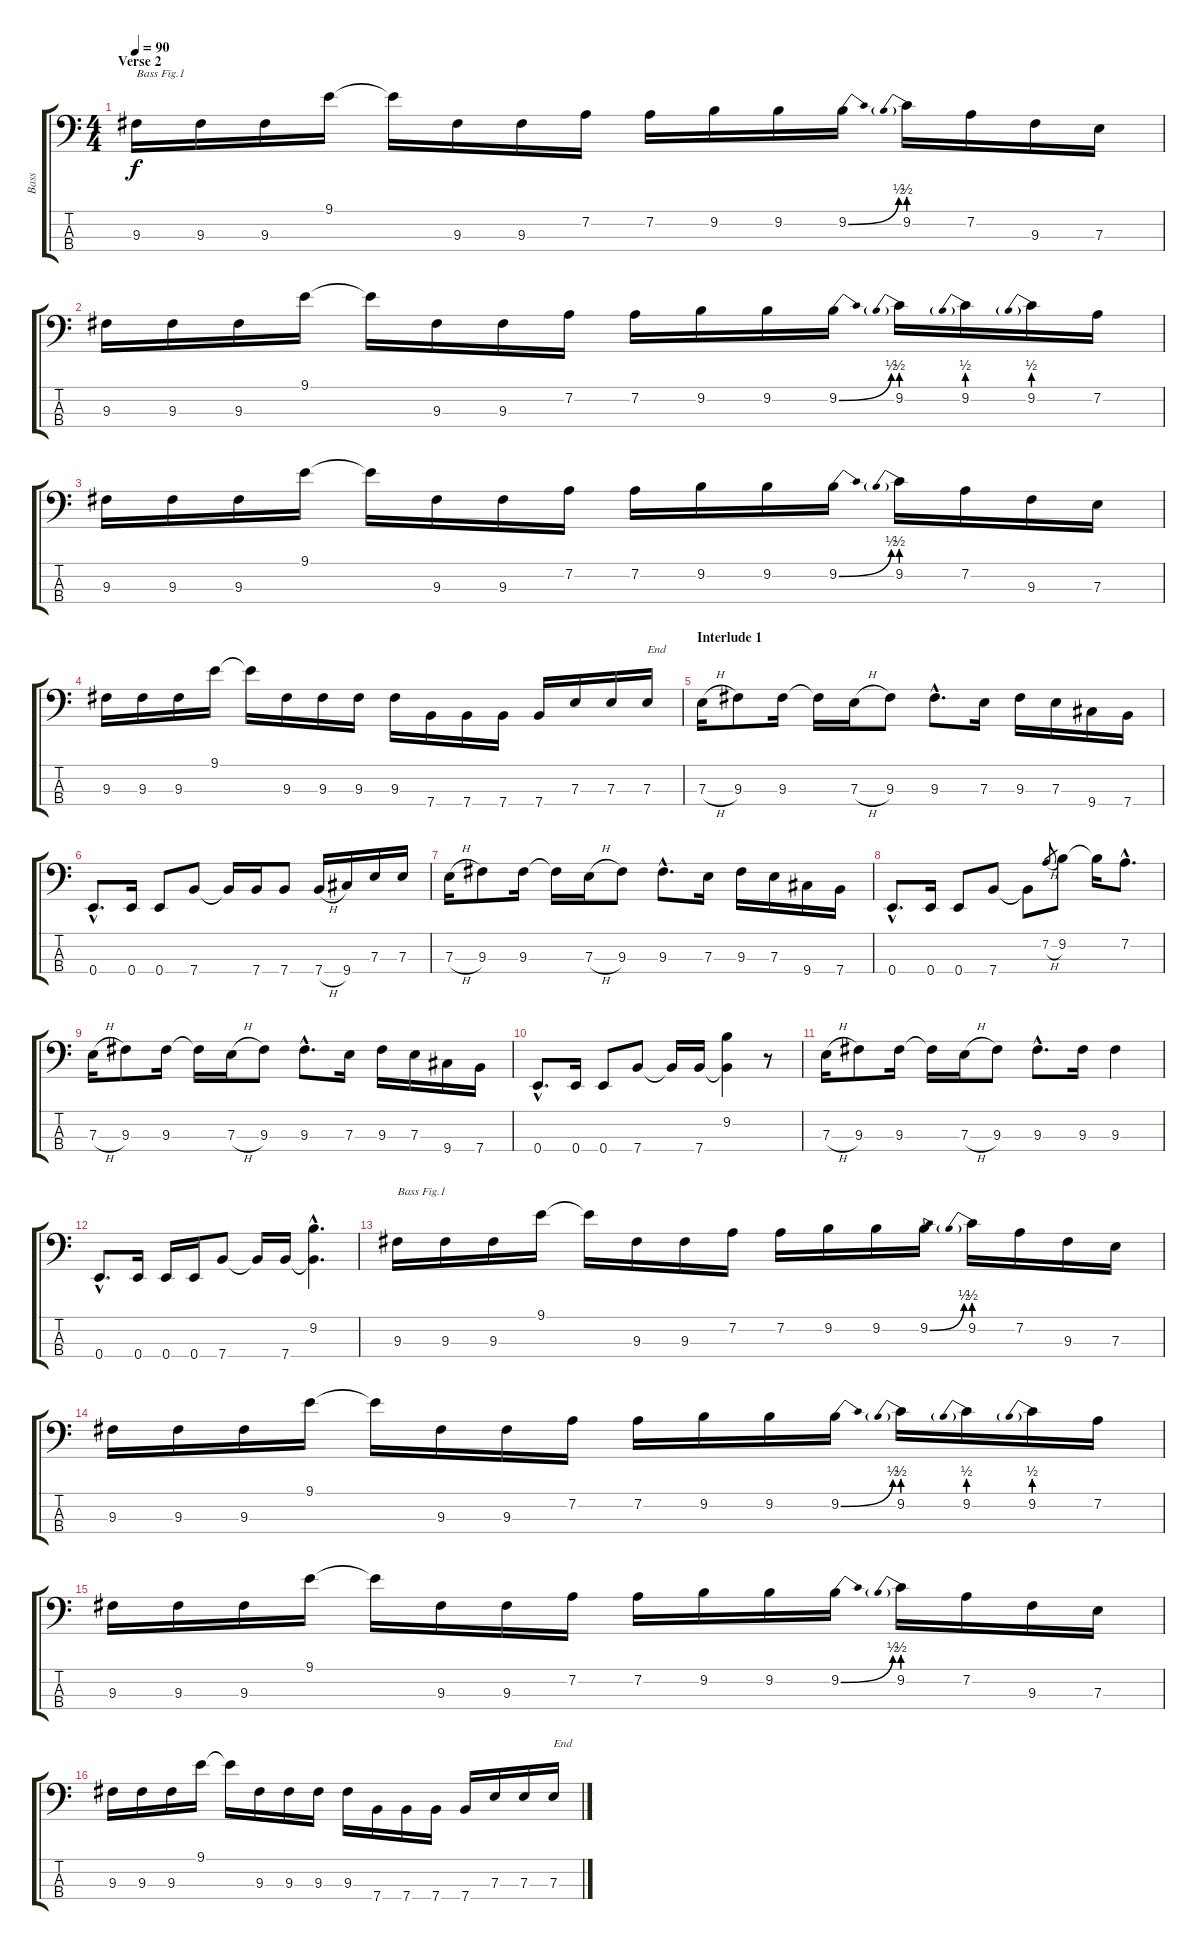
\track ("Bass" "Bass") {instrument electricbassfinger}
\staff {score tabs}
\tuning (G2 D2 A1 E1) {hide}
\ts (4 4)
\section ("" "Verse 2")
\tempo 90
\clef f4
\ks c
9.3.16{txt "Bass Fig.1" dy f} 9.3.16 9.3.16 9.1.16 9.1{t}.16 9.3.16 9.3.16 7.2.16 7.2.16 9.2.16 9.2.16 9.2{be (bend 0 0 60 2)}.16 9.2{be (prebend 0 2 60 2)}.16 7.2.16 9.3.16 7.3.16 |
9.3.16 9.3.16 9.3.16 9.1.16 9.1{t}.16 9.3.16 9.3.16 7.2.16 7.2.16 9.2.16 9.2.16 9.2{be (bend 0 0 60 2)}.16 9.2{be (prebend 0 2 60 2)}.16 9.2{be (prebend 0 2 60 2)}.16 9.2{be (prebend 0 2 60 2)}.16 7.2.16 |
9.3.16 9.3.16 9.3.16 9.1.16 9.1{t}.16 9.3.16 9.3.16 7.2.16 7.2.16 9.2.16 9.2.16 9.2{be (bend 0 0 60 2)}.16 9.2{be (prebend 0 2 60 2)}.16 7.2.16 9.3.16 7.3.16 |
9.3.16 9.3.16 9.3.16 9.1.16 9.1{t}.16 9.3.16 9.3.16 9.3.16 9.3.16 7.4.16 7.4.16 7.4.16 7.4.16 7.3.16 7.3.16 7.3.16{txt "End"} |
\section ("" "Interlude 1")
7.3{h}.16 9.3.8 9.3.16 9.3{t}.16 7.3{h}.16 9.3.8 9.3{hac}.8{d} 7.3.16 9.3.16 7.3.16 9.4.16 7.4.16 |
0.4{hac}.8{d} 0.4.16 0.4.8 7.4.8 7.4{t}.16 7.4.16 7.4.8 7.4{h}.16 9.4.16 7.3.16 7.3.16 |
7.3{h}.16 9.3.8 9.3.16 9.3{t}.16 7.3{h}.16 9.3.8 9.3{hac}.8{d} 7.3.16 9.3.16 7.3.16 9.4.16 7.4.16 |
0.4{hac}.8{d} 0.4.16 0.4.8 7.4.8 7.4{t}.8 7.2{h}.8{gr} 9.2.8 9.2{t}.16 7.2{hac}.8{d} |
7.3{h}.16 9.3.8 9.3.16 9.3{t}.16 7.3{h}.16 9.3.8 9.3{hac}.8{d} 7.3.16 9.3.16 7.3.16 9.4.16 7.4.16 |
0.4{hac}.8{d} 0.4.16 0.4.8 7.4.8 7.4{t}.16 7.4.16 (9.2 7.4{t}).4 r.8 |
7.3{h}.16 9.3.8 9.3.16 9.3{t}.16 7.3{h}.16 9.3.8 9.3{hac}.8{d} 9.3.16 9.3.4 |
0.4{hac}.8{d} 0.4.16 0.4.16 0.4.16 7.4.8 7.4{t}.16 7.4.16 (9.2{hac} 7.4{hac t}).4{d} |
9.3.16{txt "Bass Fig.1"} 9.3.16 9.3.16 9.1.16 9.1{t}.16 9.3.16 9.3.16 7.2.16 7.2.16 9.2.16 9.2.16 9.2{be (bend 0 0 60 2)}.16 9.2{be (prebend 0 2 60 2)}.16 7.2.16 9.3.16 7.3.16 |
9.3.16 9.3.16 9.3.16 9.1.16 9.1{t}.16 9.3.16 9.3.16 7.2.16 7.2.16 9.2.16 9.2.16 9.2{be (bend 0 0 60 2)}.16 9.2{be (prebend 0 2 60 2)}.16 9.2{be (prebend 0 2 60 2)}.16 9.2{be (prebend 0 2 60 2)}.16 7.2.16 |
9.3.16 9.3.16 9.3.16 9.1.16 9.1{t}.16 9.3.16 9.3.16 7.2.16 7.2.16 9.2.16 9.2.16 9.2{be (bend 0 0 60 2)}.16 9.2{be (prebend 0 2 60 2)}.16 7.2.16 9.3.16 7.3.16 |
9.3.16 9.3.16 9.3.16 9.1.16 9.1{t}.16 9.3.16 9.3.16 9.3.16 9.3.16 7.4.16 7.4.16 7.4.16 7.4.16 7.3.16 7.3.16 7.3.16{txt "End"}
